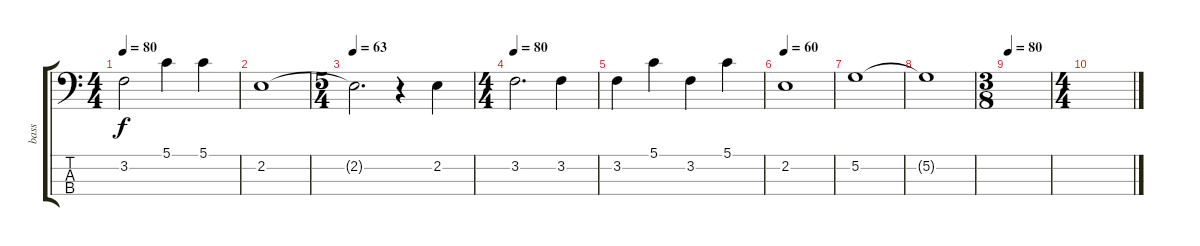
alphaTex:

\track ("bass" "bass") {instrument electricbassfinger}
\staff {score tabs}
\tuning (G2 D2 A1 E1) {hide}
\ts (4 4)
\tempo 80
\clef f4
\ks c
3.2.2{dy f} 5.1.4 5.1.4 |
2.2.1 |
\ts (5 4)
\tempo 63
2.2{t}.2{d} r.4 2.2.4 |
\ts (4 4)
\tempo 80
3.2.2{d} 3.2.4 |
3.2.4 5.1.4 3.2.4 5.1.4 |
\tempo 60
2.2.1 |
5.2.1 |
5.2{t}.1 |
\ts (3 8)
\tempo 80
|
\ts (4 4)
